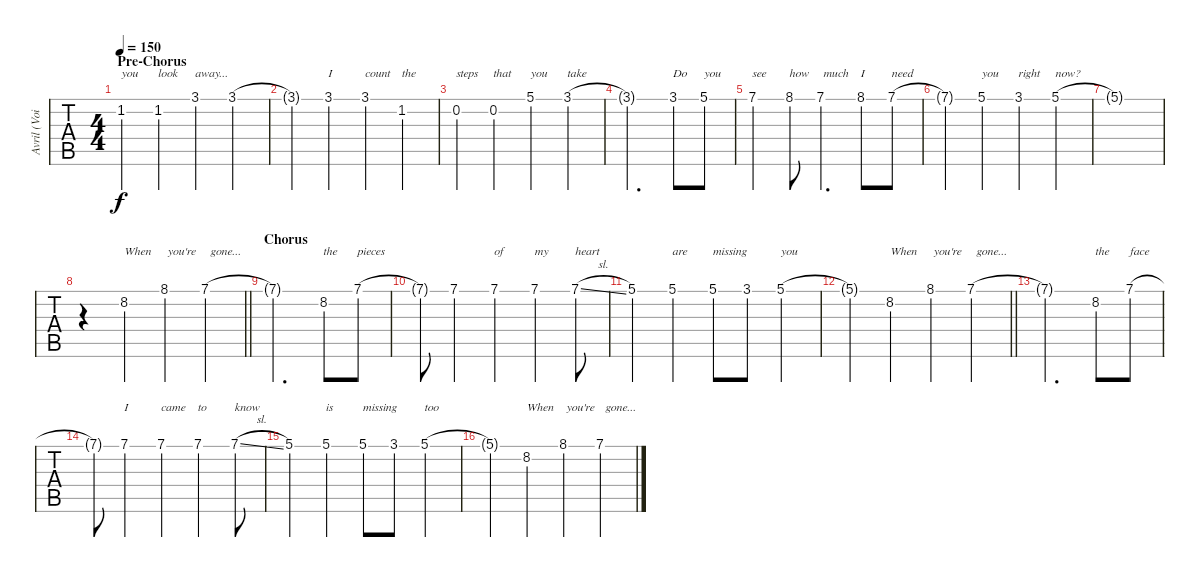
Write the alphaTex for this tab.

\track ("Avril (Voice)" "Avril (Voi") {instrument contrabass}
\staff {tabs}
\tuning (E4 B3 G3 D3 A2 E2) {hide}
\ts (4 4)
\section ("" "Pre-Chorus")
\tempo 150
\clef g2
\ks c
1.2.4{txt "you" dy f} 1.2.4{txt "look"} 3.1.4{txt "away..."} 3.1.4 |
3.1{t}.4 3.1.4{txt "I"} 3.1.4{txt "count"} 1.2.4{txt "the"} |
0.2.4{txt "steps"} 0.2.4{txt "that"} 5.1.4{txt "you"} 3.1.4{txt "take"} |
3.1{t}.2{d} 3.1.8{txt "Do"} 5.1.8{txt "you"} |
7.1.4{txt "see"} 8.1.8{txt "how"} 7.1.4{d txt " much"} 8.1.8{txt "I"} 7.1.8{txt "need"} |
7.1{t}.4 5.1.4{txt "you"} 3.1.4{txt "right"} 5.1.4{txt "now?"} |
5.1{t}.1 |
\barLineRight lightlight
r.4 8.2.4{txt "When"} 8.1.4{txt " you're"} 7.1.4{txt "  gone..."} |
\section ("" "Chorus")
7.1{t}.2{d} 8.2.8{txt "the"} 7.1.8{txt "pieces"} |
7.1{t}.8 7.1.4 7.1.4{txt "of"} 7.1.4{txt "my"} 7.1{sl}.8{txt "heart"} |
5.1.4 5.1.4{txt "are"} 5.1.8{txt "missing"} 3.1.8 5.1.4{txt "you"} |
\barLineRight lightlight
5.1{t}.4 8.2.4{txt "When"} 8.1.4{txt " you're"} 7.1.4{txt "  gone..."} |
7.1{t}.2{d} 8.2.8{txt "the"} 7.1.8{txt "face"} |
7.1{t}.8 7.1.4{txt "I"} 7.1.4{txt "came"} 7.1.4{txt "to"} 7.1{sl}.8{txt "know"} |
5.1.4 5.1.4{txt "is"} 5.1.8{txt "missing"} 3.1.8 5.1.4{txt "too"} |
5.1{t}.4 8.2.4{txt "When"} 8.1.4{txt " you're"} 7.1.4{txt "  gone..."}
